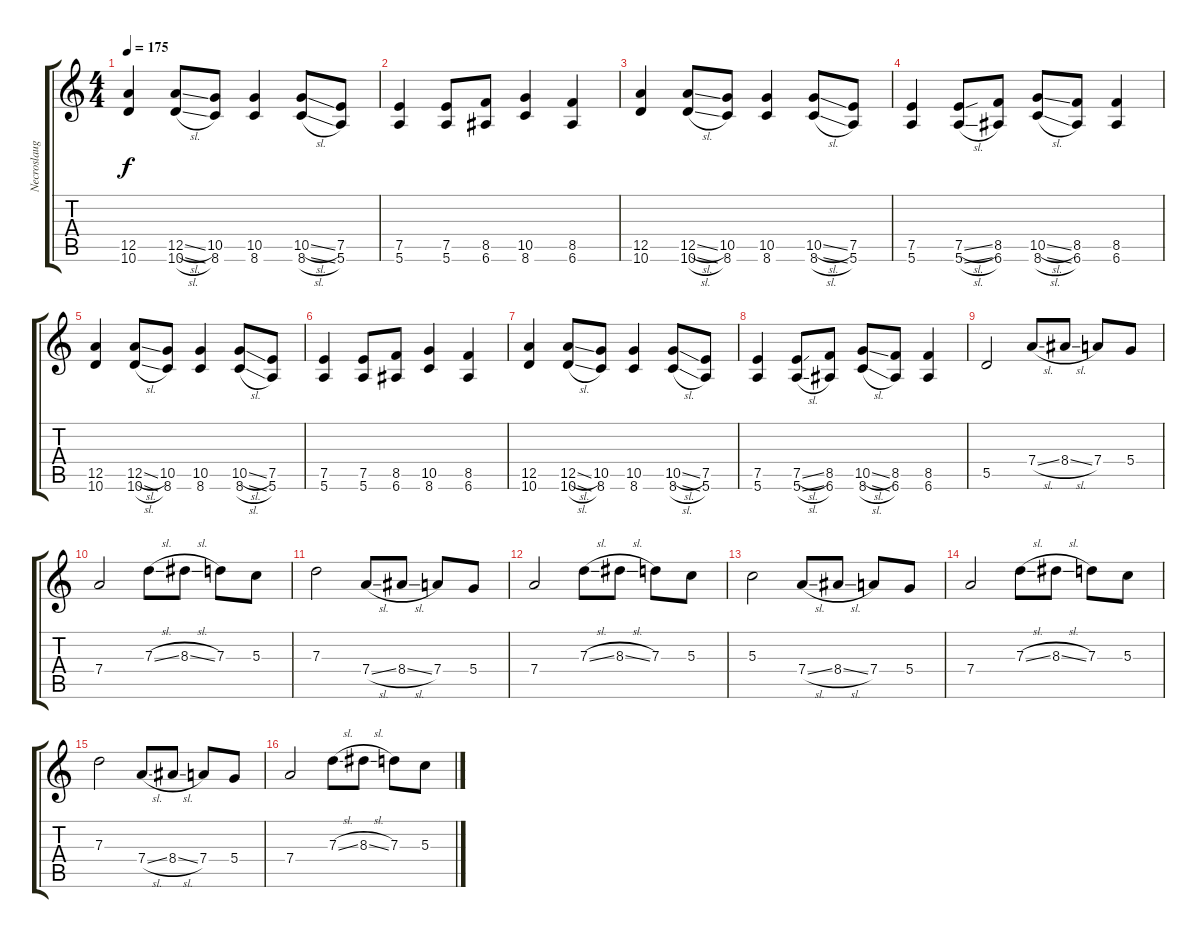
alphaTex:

\track ("Necroslaughter" "Necroslaug") {instrument distortionguitar}
\staff {score tabs}
\tuning (E4 B3 G3 D3 A2 E2) {hide}
\ts (4 4)
\tempo 175
\clef g2
\ks c
(12.5 10.6).4{dy f} (12.5{sl} 10.6{sl}).8 (10.5 8.6).8 (10.5 8.6).4 (10.5{sl} 8.6{sl}).8 (7.5 5.6).8 |
(7.5 5.6).4 (7.5 5.6).8 (8.5 6.6).8 (10.5 8.6).4 (8.5 6.6).4 |
(12.5 10.6).4 (12.5{sl} 10.6{sl}).8 (10.5 8.6).8 (10.5 8.6).4 (10.5{sl} 8.6{sl}).8 (7.5 5.6).8 |
(7.5 5.6).4 (7.5{sl} 5.6{sl}).8 (8.5 6.6).8 (10.5{sl} 8.6{sl}).8 (8.5 6.6).8 (8.5 6.6).4 |
(12.5 10.6).4 (12.5{sl} 10.6{sl}).8 (10.5 8.6).8 (10.5 8.6).4 (10.5{sl} 8.6{sl}).8 (7.5 5.6).8 |
(7.5 5.6).4 (7.5 5.6).8 (8.5 6.6).8 (10.5 8.6).4 (8.5 6.6).4 |
(12.5 10.6).4 (12.5{sl} 10.6{sl}).8 (10.5 8.6).8 (10.5 8.6).4 (10.5{sl} 8.6{sl}).8 (7.5 5.6).8 |
(7.5 5.6).4 (7.5{sl} 5.6{sl}).8 (8.5 6.6).8 (10.5{sl} 8.6{sl}).8 (8.5 6.6).8 (8.5 6.6).4 |
5.5.2 7.4{sl}.8 8.4{sl}.8 7.4.8 5.4.8 |
7.4.2 7.3{sl}.8 8.3{sl}.8 7.3.8 5.3.8 |
7.3.2 7.4{sl}.8 8.4{sl}.8 7.4.8 5.4.8 |
7.4.2 7.3{sl}.8 8.3{sl}.8 7.3.8 5.3.8 |
5.3.2 7.4{sl}.8 8.4{sl}.8 7.4.8 5.4.8 |
7.4.2 7.3{sl}.8 8.3{sl}.8 7.3.8 5.3.8 |
7.3.2 7.4{sl}.8 8.4{sl}.8 7.4.8 5.4.8 |
7.4.2 7.3{sl}.8 8.3{sl}.8 7.3.8 5.3.8
